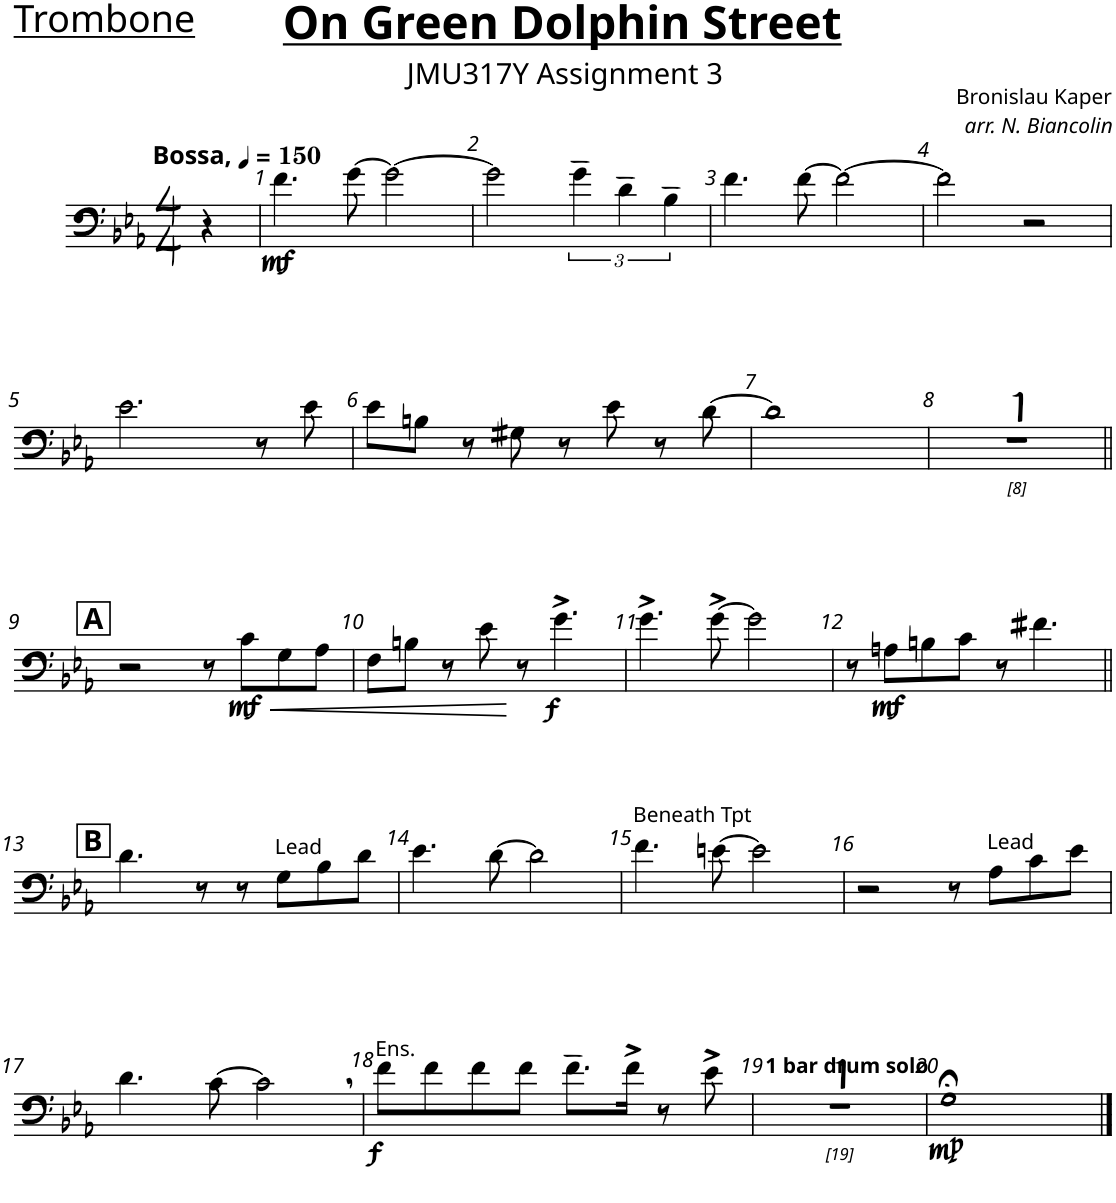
**kern	**dynam
*part1	*part1
*staff1	*staff1
*I"Trombone	*
*I'Tbn.	*
*clefF4	*
*k[b-e-a-]	*
*M4/4	*
*MM150	*
=	=
!LO:TX:a:B:t=Bossa,	!
4r	.
=1	=1
!	!LO:DY:b
4.f\	mf
[8g\	.
2g\_	.
=2	=2
2g\]	.
6g~\	.
6d~\	.
6B-~\	.
=3	=3
4.f\	.
[8f\	.
2f\_	.
=4	=4
2f\]	.
2r	.
!!LO:LB:g=z
=5	=5
2.e-\	.
8r	.
8e-\	.
=6	=6
8e-\L	.
8Bn\J	.
8r	.
8G#X\	.
8r	.
8e-\	.
8r	.
[8d\	.
=7	=7
1d]	.
=8	=8
1r	.
!!LO:LB:g=z
!!LO:REH:place=s1:a:B:cj:fs=14:t=A
=9||	=9||
2r	.
8r	.
!	!LO:HP:b
!	!LO:DY:n=1:b
8c\L	< mf
8G\	.
8A-\J	.
=10	=10
8F\L	.
8Bn\J	.
8r	.
8e-\	.
8r	[
!	!LO:DY:b
4.g^\	f
=11	=11
4.g^\	.
[8g^\	.
2g\]	.
=12	=12
8r	.
!	!LO:DY:b
8An\L	mf
8Bn\	.
8c\J	.
8r	.
4.f#X\	.
!!LO:LB:g=z
!!LO:REH:place=s1:a:B:cj:fs=14:t=B
=13||	=13||
4.d\	.
8r	.
8r	.
!LO:TX:a:t=Lead	!
8G\L	.
8B-\	.
8d\J	.
=14	=14
4.e-\	.
[8d\	.
2d\]	.
=15	=15
!LO:TX:a:t=Beneath Tpt	!
4.f\	.
[8en\	.
2e\]	.
=16	=16
2r	.
8r	.
!LO:TX:a:t=Lead	!
8A-\L	.
8c\	.
8e-\J	.
!!LO:LB:g=z
=17	=17
4.d\	.
[8c\	.
2c,\]	.
=18	=18
!LO:TX:a:t=Ens.	!
!	!LO:DY:b
8f\L	f
8f\	.
8f\	.
8f\J	.
8.f~\L	.
16f^\Jk	.
8r	.
8e-^\	.
=19	=19
!LO:TX:a:B:t=1 bar drum solo	!
1r	.
=20	=20
!	!LO:DY:b
1G;<	mp
==	==
*-	*-
